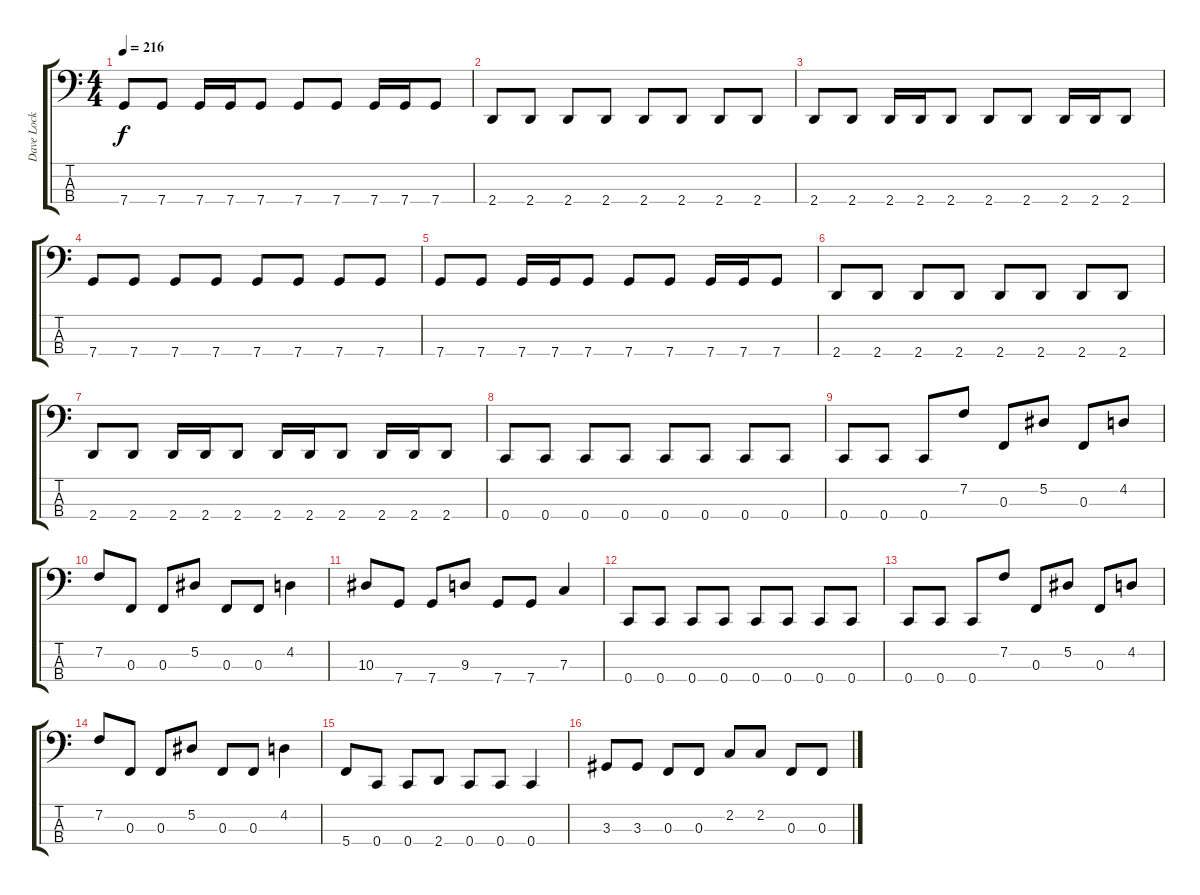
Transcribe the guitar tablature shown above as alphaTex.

\track ("Dave Lock (Bass)" "Dave Lock ") {instrument electricbassfinger}
\staff {score tabs}
\tuning (Eb2 Bb1 F1 C1) {hide}
\ts (4 4)
\tempo 216
\clef f4
\ks c
7.4.8{dy f} 7.4.8 7.4.16 7.4.16 7.4.8 7.4.8 7.4.8 7.4.16 7.4.16 7.4.8 |
2.4.8 2.4.8 2.4.8 2.4.8 2.4.8 2.4.8 2.4.8 2.4.8 |
2.4.8 2.4.8 2.4.16 2.4.16 2.4.8 2.4.8 2.4.8 2.4.16 2.4.16 2.4.8 |
7.4.8 7.4.8 7.4.8 7.4.8 7.4.8 7.4.8 7.4.8 7.4.8 |
7.4.8 7.4.8 7.4.16 7.4.16 7.4.8 7.4.8 7.4.8 7.4.16 7.4.16 7.4.8 |
2.4.8 2.4.8 2.4.8 2.4.8 2.4.8 2.4.8 2.4.8 2.4.8 |
2.4.8 2.4.8 2.4.16 2.4.16 2.4.8 2.4.16 2.4.16 2.4.8 2.4.16 2.4.16 2.4.8 |
0.4.8{volume 16} 0.4.8 0.4.8 0.4.8 0.4.8 0.4.8 0.4.8 0.4.8 |
0.4.8 0.4.8 0.4.8 7.2.8 0.3.8 5.2.8 0.3.8 4.2.8 |
7.2.8 0.3.8 0.3.8 5.2.8 0.3.8 0.3.8 4.2.4 |
10.3.8 7.4.8 7.4.8 9.3.8 7.4.8 7.4.8 7.3.4 |
0.4.8{volume 16} 0.4.8 0.4.8 0.4.8 0.4.8 0.4.8 0.4.8 0.4.8 |
0.4.8 0.4.8 0.4.8 7.2.8 0.3.8 5.2.8 0.3.8 4.2.8 |
7.2.8 0.3.8 0.3.8 5.2.8 0.3.8 0.3.8 4.2.4 |
5.4.8 0.4.8 0.4.8 2.4.8 0.4.8 0.4.8 0.4.4 |
3.3.8{volume 14} 3.3.8 0.3.8 0.3.8 2.2.8 2.2.8 0.3.8 0.3.8
